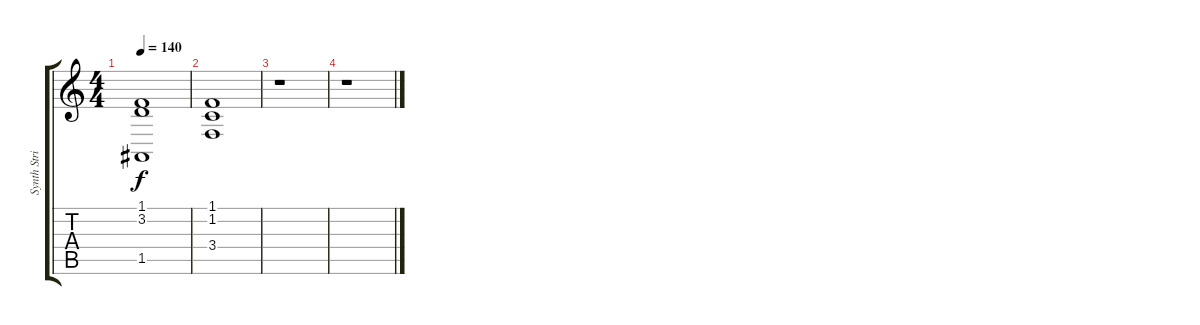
\track ("Synth Strings" "Synth Stri") {instrument synthstrings1}
\staff {score tabs}
\tuning (E4 B3 G3 D3 A2 E2) {hide}
\ts (4 4)
\tempo 140
\clef g2
\ks c
(1.1{t} 3.2{t} 1.5).1{dy f} |
(1.1 1.2 3.4).1 |
r.1 |
r.1
